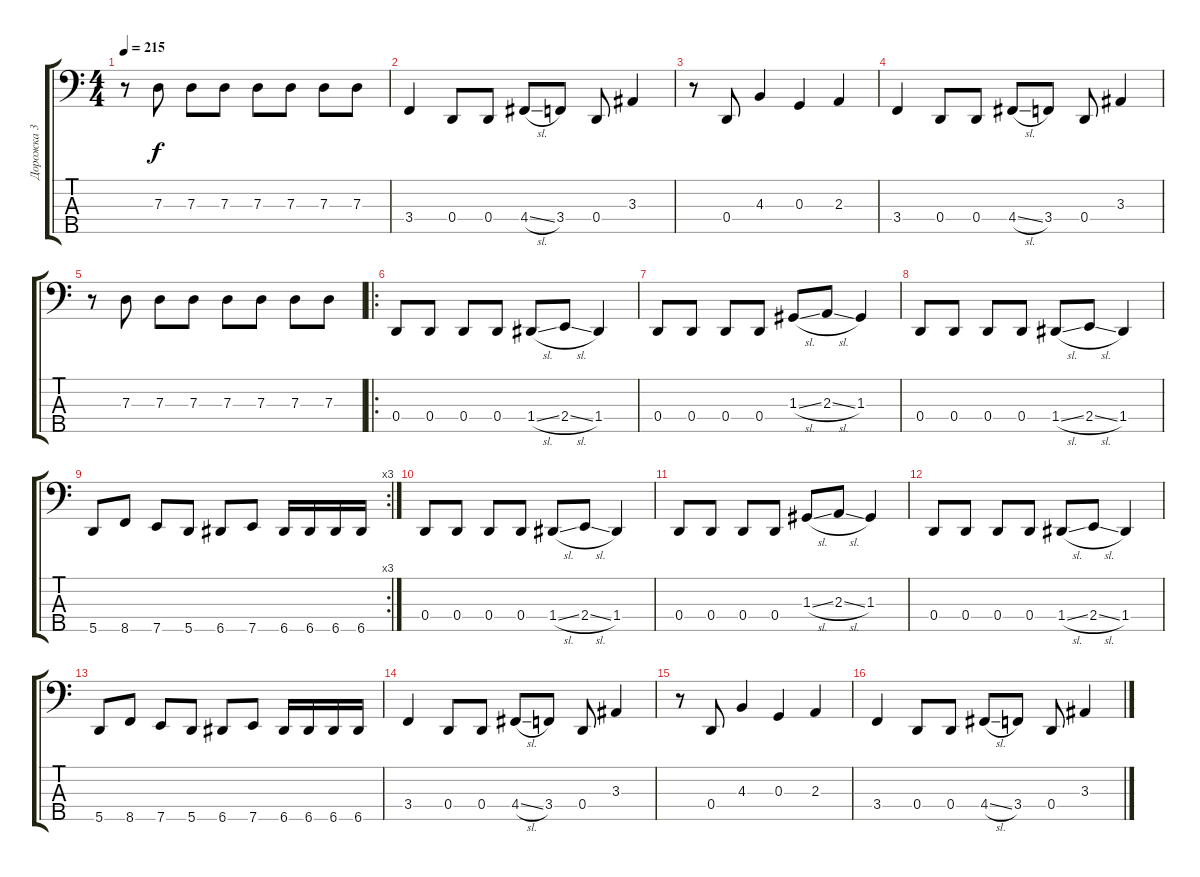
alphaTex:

\track ("Дорожка 3" "Дорожка 3") {instrument electricbassfinger}
\staff {score tabs}
\tuning (F2 C2 G1 D1 A0) {hide}
\ts (4 4)
\tempo 215
\clef f4
\ks c
r.8{dy f} 7.3.8 7.3.8 7.3.8 7.3.8 7.3.8 7.3.8 7.3.8 |
3.4.4 0.4.8 0.4.8 4.4{sl}.8 3.4.8 0.4.8 3.3.4 |
r.8 0.4.8 4.3.4 0.3.4 2.3.4 |
3.4.4 0.4.8 0.4.8 4.4{sl}.8 3.4.8 0.4.8 3.3.4 |
r.8 7.3.8 7.3.8 7.3.8 7.3.8 7.3.8 7.3.8 7.3.8 |
\ro
0.4.8 0.4.8 0.4.8 0.4.8 1.4{sl}.8 2.4{sl}.8 1.4.4 |
0.4.8 0.4.8 0.4.8 0.4.8 1.3{sl}.8 2.3{sl}.8 1.3.4 |
0.4.8 0.4.8 0.4.8 0.4.8 1.4{sl}.8 2.4{sl}.8 1.4.4 |
\rc 3
5.5.8 8.5.8 7.5.8 5.5.8 6.5.8 7.5.8 6.5.16 6.5.16 6.5.16 6.5.16 |
0.4.8 0.4.8 0.4.8 0.4.8 1.4{sl}.8 2.4{sl}.8 1.4.4 |
0.4.8 0.4.8 0.4.8 0.4.8 1.3{sl}.8 2.3{sl}.8 1.3.4 |
0.4.8 0.4.8 0.4.8 0.4.8 1.4{sl}.8 2.4{sl}.8 1.4.4 |
5.5.8 8.5.8 7.5.8 5.5.8 6.5.8 7.5.8 6.5.16 6.5.16 6.5.16 6.5.16 |
3.4.4 0.4.8 0.4.8 4.4{sl}.8 3.4.8 0.4.8 3.3.4 |
r.8 0.4.8 4.3.4 0.3.4 2.3.4 |
3.4.4 0.4.8 0.4.8 4.4{sl}.8 3.4.8 0.4.8 3.3.4
